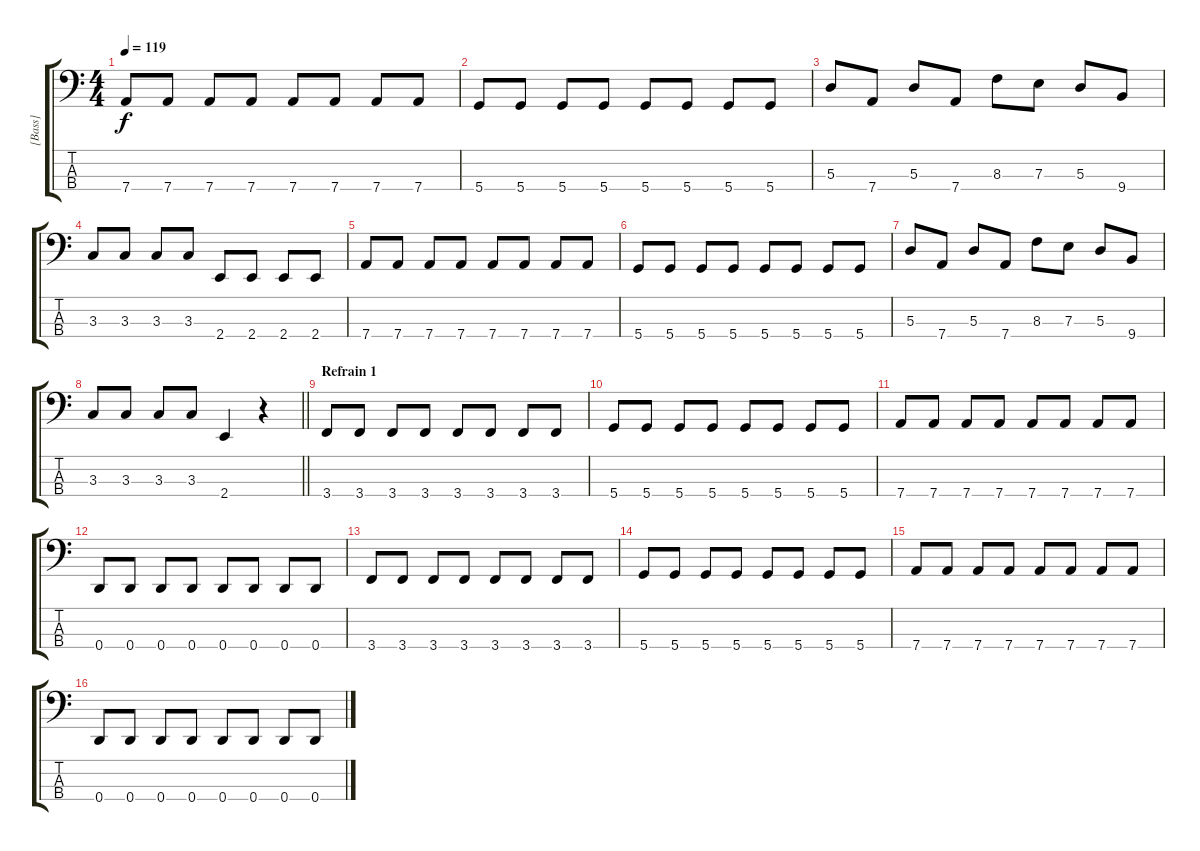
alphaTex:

\track ("[Bass]" "[Bass]") {instrument electricbasspick}
\staff {score tabs}
\tuning (G2 D2 A1 D1) {hide}
\ts (4 4)
\tempo 119
\clef f4
\ks c
7.4.8{dy f} 7.4.8 7.4.8 7.4.8 7.4.8 7.4.8 7.4.8 7.4.8 |
5.4.8 5.4.8 5.4.8 5.4.8 5.4.8 5.4.8 5.4.8 5.4.8 |
5.3.8 7.4.8 5.3.8 7.4.8 8.3.8 7.3.8 5.3.8 9.4.8 |
3.3.8 3.3.8 3.3.8 3.3.8 2.4.8 2.4.8 2.4.8 2.4.8 |
7.4.8 7.4.8 7.4.8 7.4.8 7.4.8 7.4.8 7.4.8 7.4.8 |
5.4.8 5.4.8 5.4.8 5.4.8 5.4.8 5.4.8 5.4.8 5.4.8 |
5.3.8 7.4.8 5.3.8 7.4.8 8.3.8 7.3.8 5.3.8 9.4.8 |
\barLineRight lightlight
3.3.8 3.3.8 3.3.8 3.3.8 2.4.4 r.4 |
\section ("" "Refrain 1")
3.4.8 3.4.8 3.4.8 3.4.8 3.4.8 3.4.8 3.4.8 3.4.8 |
5.4.8 5.4.8 5.4.8 5.4.8 5.4.8 5.4.8 5.4.8 5.4.8 |
7.4.8 7.4.8 7.4.8 7.4.8 7.4.8 7.4.8 7.4.8 7.4.8 |
0.4.8 0.4.8 0.4.8 0.4.8 0.4.8 0.4.8 0.4.8 0.4.8 |
3.4.8 3.4.8 3.4.8 3.4.8 3.4.8 3.4.8 3.4.8 3.4.8 |
5.4.8 5.4.8 5.4.8 5.4.8 5.4.8 5.4.8 5.4.8 5.4.8 |
7.4.8 7.4.8 7.4.8 7.4.8 7.4.8 7.4.8 7.4.8 7.4.8 |
0.4.8 0.4.8 0.4.8 0.4.8 0.4.8 0.4.8 0.4.8 0.4.8
